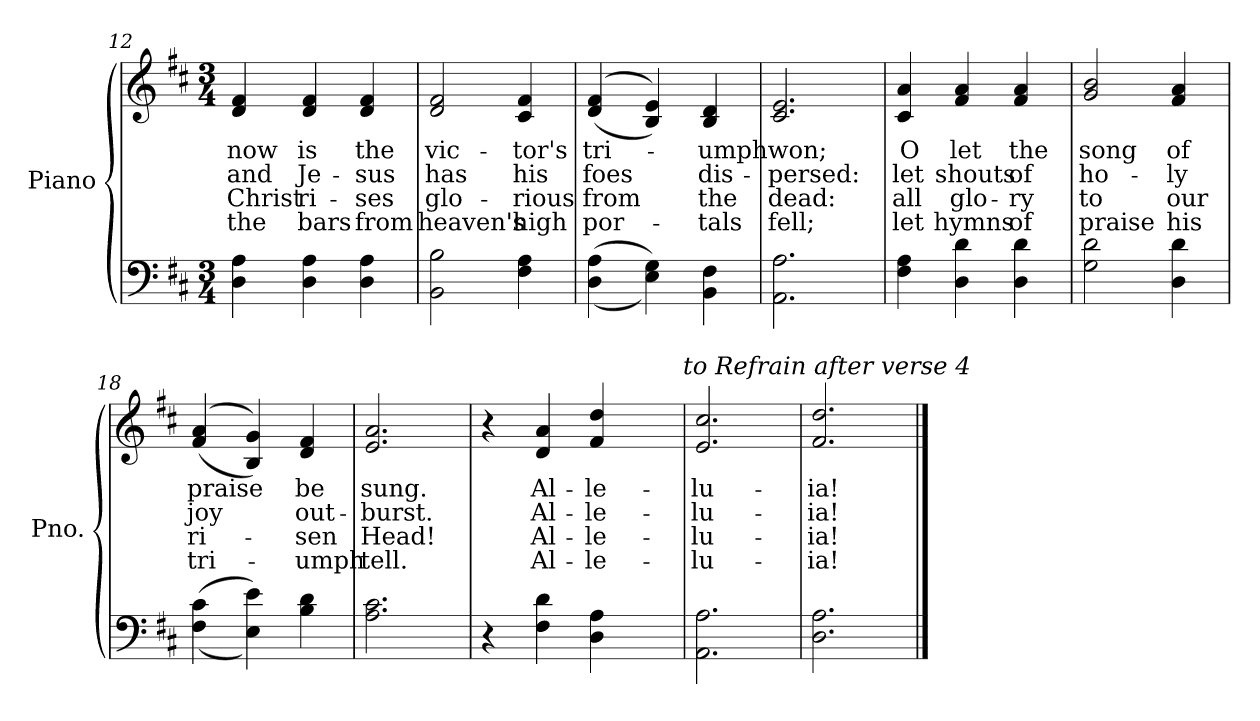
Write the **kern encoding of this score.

**kern	**kern	**text	**text	**text	**text
*part2	*part1	*part1	*part1	*part1	*part1
*staff2	*staff1	*staff1	*staff1	*staff1	*staff1
*I"Piano	*I"Piano	*	*	*	*
*I'Pno.	*I'Pno.	*	*	*	*
!!LO:LB:g=z
*clefF4	*clefG2	*	*	*	*
*k[f#c#]	*k[f#c#]	*	*	*	*
*D:	*D:	*	*	*	*
*M3/4	*M3/4	*	*	*	*
=12	=12	=12	=12	=12	=12
!	!	!LO:LY:b:color=#000000	!LO:LY:b:color=#000000	!LO:LY:b:color=#000000	!LO:LY:b:color=#000000
4Di\ 4Ai	4di/ 4f#i	now	and	Christ	the
!	!	!LO:LY:b:color=#000000	!LO:LY:b:color=#000000	!LO:LY:b:color=#000000	!LO:LY:b:color=#000000
4Di\ 4Ai	4di/ 4f#i	is	Je-	ri-	-bars
!	!	!LO:LY:b:color=#000000	!LO:LY:b:color=#000000	!LO:LY:b:color=#000000	!LO:LY:b:color=#000000
4Di\ 4Ai	4di/ 4f#i	the	-sus	ses	from
=13	=13	=13	=13	=13	=13
!	!	!LO:LY:b:color=#000000	!LO:LY:b:color=#000000	!LO:LY:b:color=#000000	!LO:LY:b:color=#000000
2BBi\ 2Bi	2di/ 2f#i	vic-	has	glo-	-heaven's
!	!	!LO:LY:b:color=#000000	!LO:LY:b:color=#000000	!LO:LY:b:color=#000000	!LO:LY:b:color=#000000
4F#i\ 4Ai	4c#i/ 4f#i	-tor's	his	rious	high
=14	=14	=14	=14	=14	=14
!	!	!LO:LY:b:color=#000000	!LO:LY:b:color=#000000	!LO:LY:b:color=#000000	!LO:LY:b:color=#000000
((4Di\ 4Ai	((4di/ 4f#i	tri-	foes	from	por-
4Ei\ 4Gi))	4Bi/ 4ei))	.	.	.	.
!	!	!LO:LY:b:color=#000000	!LO:LY:b:color=#000000	!LO:LY:b:color=#000000	!LO:LY:b:color=#000000
4BBi\ 4F#i	4Bi/ 4di	-umph	dis-	-the	tals
=15	=15	=15	=15	=15	=15
!	!	!LO:LY:b:color=#000000	!LO:LY:b:color=#000000	!LO:LY:b:color=#000000	!LO:LY:b:color=#000000
2.AAi\ 2.Ai	2.c#i/ 2.ei	won;	-persed:	dead:	fell;
=16	=16	=16	=16	=16	=16
!	!	!LO:LY:b:color=#000000	!LO:LY:b:color=#000000	!LO:LY:b:color=#000000	!LO:LY:b:color=#000000
4F#i\ 4Ai	4c#i/ 4ai	O	let	all	let
!	!	!LO:LY:b:color=#000000	!LO:LY:b:color=#000000	!LO:LY:b:color=#000000	!LO:LY:b:color=#000000
4Di\ 4di	4f#i/ 4ai	let	shouts	glo-	-hymns
!	!	!LO:LY:b:color=#000000	!LO:LY:b:color=#000000	!LO:LY:b:color=#000000	!LO:LY:b:color=#000000
4Di\ 4di	4f#i/ 4ai	the	of	ry	of
!!LO:LB:g=z
=17	=17	=17	=17	=17	=17
!	!	!LO:LY:b:color=#000000	!LO:LY:b:color=#000000	!LO:LY:b:color=#000000	!LO:LY:b:color=#000000
2Gi\ 2di	2gi/ 2bi	song	ho-	to	praise
!	!	!LO:LY:b:color=#000000	!LO:LY:b:color=#000000	!LO:LY:b:color=#000000	!LO:LY:b:color=#000000
4Di\ 4di	4f#i/ 4ai	of	-ly	our	his
=18	=18	=18	=18	=18	=18
!	!	!LO:LY:b:color=#000000	!LO:LY:b:color=#000000	!LO:LY:b:color=#000000	!LO:LY:b:color=#000000
((4F#i\ 4c#i	((4f#i/ 4ai	praise	joy	ri-	-tri-
4Ei\ 4ei))	4Bi/ 4gi))	.	.	.	.
!	!	!LO:LY:b:color=#000000	!LO:LY:b:color=#000000	!LO:LY:b:color=#000000	!LO:LY:b:color=#000000
4Bi\ 4di	4di/ 4f#i	be	out-	-sen	umph
=19	=19	=19	=19	=19	=19
!	!	!LO:LY:b:color=#000000	!LO:LY:b:color=#000000	!LO:LY:b:color=#000000	!LO:LY:b:color=#000000
2.Ai\ 2.c#i	2.ei/ 2.ai	sung.	-burst.	Head!	tell.
=20	=20	=20	=20	=20	=20
*	*^	*	*	*	*
4r	4r	2ryy	.	.	.	.
!	!	!	!LO:LY:b:color=#000000	!LO:LY:b:color=#000000	!LO:LY:b:color=#000000	!LO:LY:b:color=#000000
4F#i\ 4di	4di/ 4ai	.	Al-	Al-	Al-	-Al-
!	!	!	!LO:LY:b:color=#000000	!LO:LY:b:color=#000000	!LO:LY:b:color=#000000	!LO:LY:b:color=#000000
4Di\ 4Ai	4f#i/ 4ddi	8ryy	-le-	-le-	-le-	-le-
.	.	16ryy	.	.	.	.
.	.	32ryy	.	.	.	.
.	.	64ryy	.	.	.	.
.	.	128...ryy	.	.	.	.
!	!	!LO:TX:a:i:t=to Refrain after verse 4	!	!	!	!
.	.	1024ryy	.	.	.	.
*	*v	*v	*	*	*	*
=21	=21	=21	=21	=21	=21
*	*^	*	*	*	*
!	!	!	!LO:LY:b:color=#000000	!LO:LY:b:color=#000000	!LO:LY:b:color=#000000	!LO:LY:b:color=#000000
*	*v	*v	*	*	*	*
2.AAi\ 2.Ai	2.ei/ 2.cc#i	-lu-	-lu-	-lu-	-lu-
=22	=22	=22	=22	=22	=22
!	!	!LO:LY:b:color=#000000	!LO:LY:b:color=#000000	!LO:LY:b:color=#000000	!LO:LY:b:color=#000000
2.Di\ 2.Ai	2.f#i/ 2.ddi	-ia!	-ia!	-ia!	ia!
==	==	==	==	==	==
*-	*-	*-	*-	*-	*-
